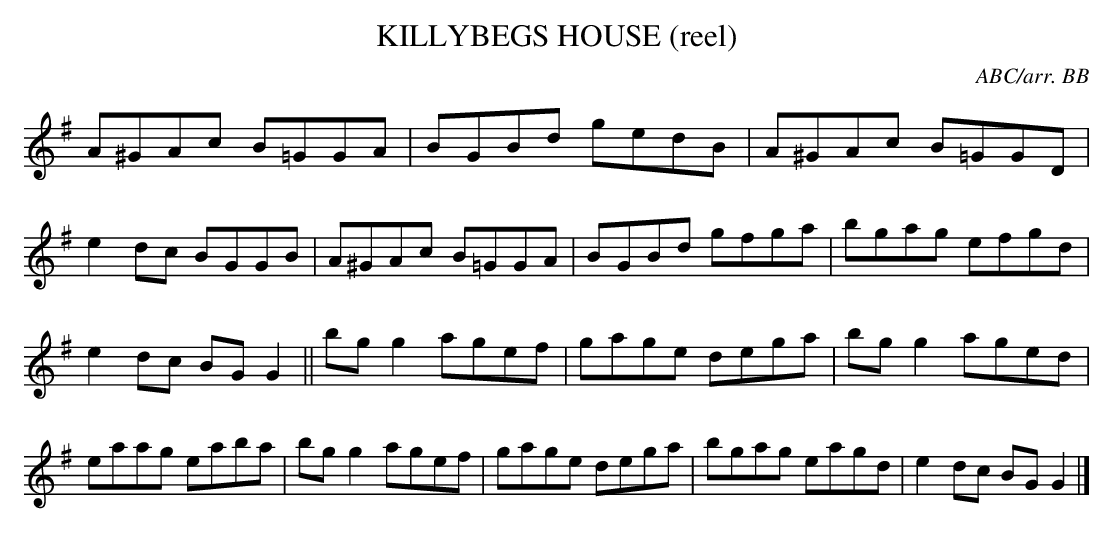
X:1
T:KILLYBEGS HOUSE (reel)\
C:ABC/arr. BB\
M:C\
K:G\
A^GAc B=GGA|BGBd gedB|A^GAc B=GGD|e2dc BGGB|\
A^GAc B=GGA|BGBd gfga|bgag efgd|e2dc BGG2 ||\
bgg2 agef|gage dega|bgg2 aged|eaag eaba|\
bgg2 agef|gage dega|bgag eagd|e2dc BGG2 |]\
\
\
